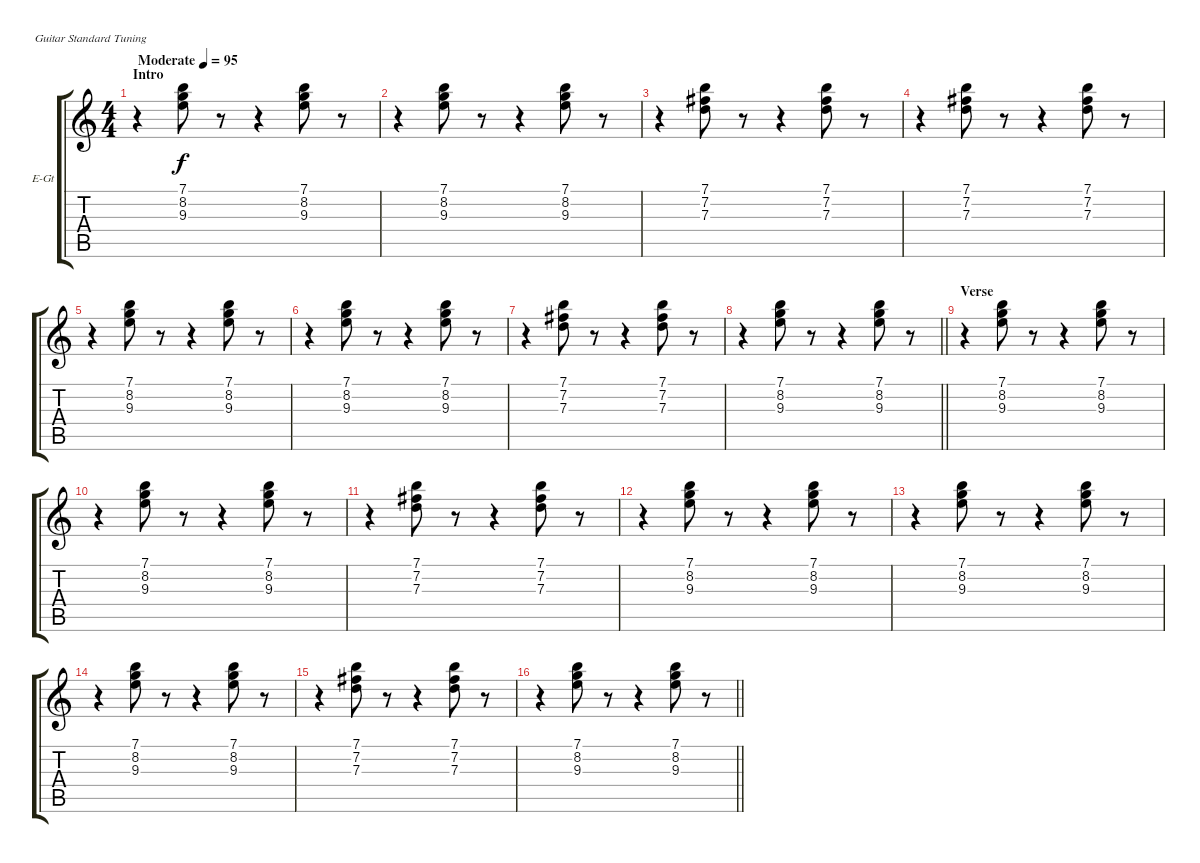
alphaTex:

\bracketExtendMode groupsimilarinstruments
\firstSystemTrackNameOrientation horizontal
\otherSystemsTrackNameOrientation horizontal
\track ("Guitar" "E-Gt") {instrument distortionguitar}
\staff {score tabs}
\tuning (E4 B3 G3 D3 A2 E2)
\ts (4 4)
\beaming (8 2 2 2 2)
\section ("" "Intro")
\tempo (95 "Moderate")
\clef g2
\ks c
r.4{dy f instrument distortionguitar} (7.1 8.2 9.3).8 r.8 r.4 (7.1 8.2 9.3).8 r.8 |
r.4 (7.1 8.2 9.3).8 r.8 r.4 (7.1 8.2 9.3).8 r.8 |
r.4 (7.1 7.2 7.3).8 r.8 r.4 (7.1 7.2 7.3).8 r.8 |
r.4 (7.1 7.2 7.3).8 r.8 r.4 (7.1 7.2 7.3).8 r.8 |
r.4 (7.1 8.2 9.3).8 r.8 r.4 (7.1 8.2 9.3).8 r.8 |
r.4 (7.1 8.2 9.3).8 r.8 r.4 (7.1 8.2 9.3).8 r.8 |
r.4 (7.1 7.2 7.3).8 r.8 r.4 (7.1 7.2 7.3).8 r.8 |
\barLineRight lightlight
r.4 (7.1 8.2 9.3).8 r.8 r.4 (7.1 8.2 9.3).8 r.8 |
\section ("" "Verse")
r.4 (7.1 8.2 9.3).8 r.8 r.4 (7.1 8.2 9.3).8 r.8 |
r.4 (7.1 8.2 9.3).8 r.8 r.4 (7.1 8.2 9.3).8 r.8 |
r.4 (7.1 7.2 7.3).8 r.8 r.4 (7.1 7.2 7.3).8 r.8 |
r.4 (7.1 8.2 9.3).8 r.8 r.4 (7.1 8.2 9.3).8 r.8 |
r.4 (7.1 8.2 9.3).8 r.8 r.4 (7.1 8.2 9.3).8 r.8 |
r.4 (7.1 8.2 9.3).8 r.8 r.4 (7.1 8.2 9.3).8 r.8 |
r.4 (7.1 7.2 7.3).8 r.8 r.4 (7.1 7.2 7.3).8 r.8 |
\barLineRight lightlight
r.4 (7.1 8.2 9.3).8 r.8 r.4 (7.1 8.2 9.3).8 r.8
